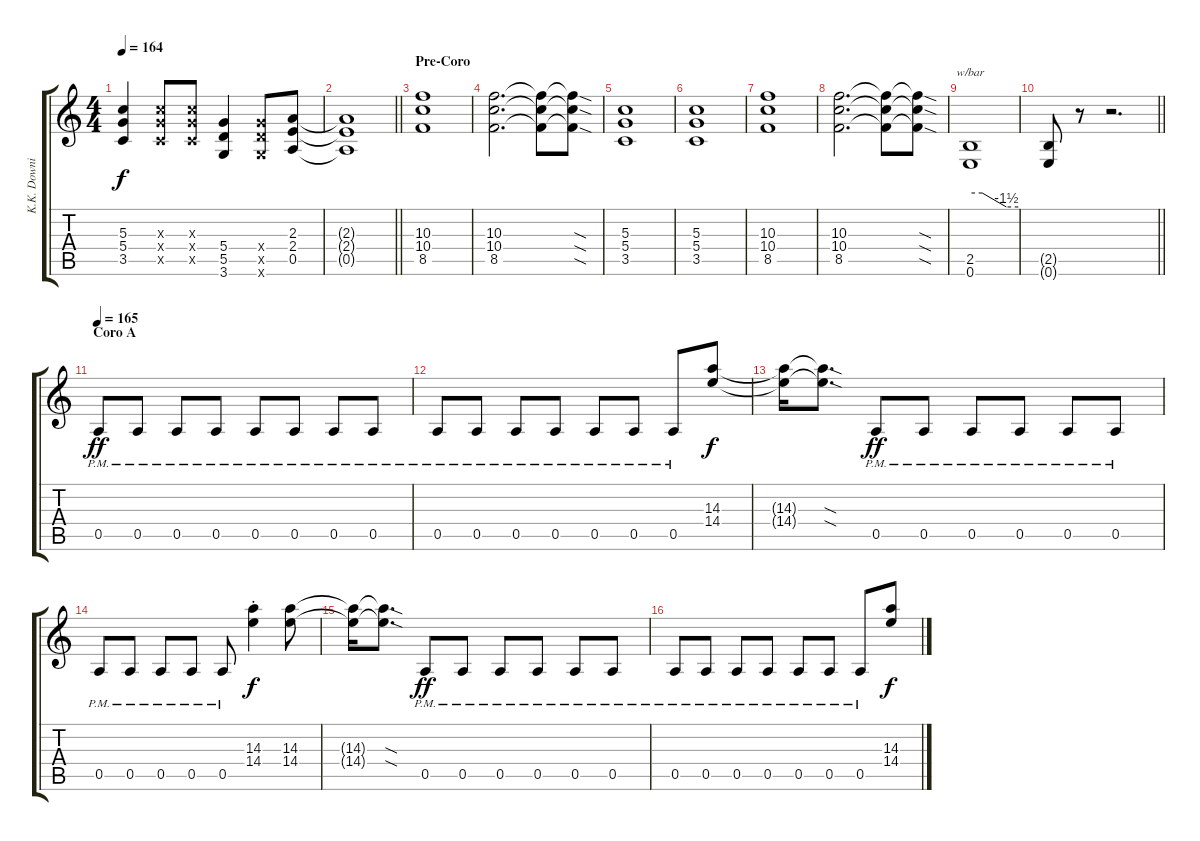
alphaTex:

\track ("K.K. Downing" "K.K. Downi") {instrument distortionguitar}
\staff {score tabs}
\tuning (E4 B3 G3 D3 A2 E2) {hide}
\ts (4 4)
\tempo 164
\clef g2
\ks c
(5.3 5.4 3.5).4{dy f} (5.3{x} 5.4{x} 3.5{x}).8 (5.3{x} 5.4{x} 3.5{x}).8 (5.4 5.5 3.6).4 (5.4{x} 5.5{x} 3.6{x}).8 (2.3 2.4 0.5).8 |
\barLineRight lightlight
(2.3{t} 2.4{t} 0.5{t}).1 |
\section ("" "Pre-Coro")
(10.3 10.4 8.5).1 |
(10.3 10.4 8.5).2{d} (10.3{t} 10.4{t} 8.5{t}).8 (10.3{sod t} 10.4{sod t} 8.5{sod t}).8 |
(5.3 5.4 3.5).1 |
(5.3 5.4 3.5).1 |
(10.3 10.4 8.5).1 |
(10.3 10.4 8.5).2{d} (10.3{t} 10.4{t} 8.5{t}).8 (10.3{sod t} 10.4{sod t} 8.5{sod t}).8 |
(2.5 0.6).1{tbe (custom default 0 0 15 0 45 -6 60 -6)} |
\barLineRight lightlight
(2.5{t} 0.6{t}).8 r.8 r.2{d} |
\section ("" "Coro A")
\tempo 165
0.5{pm}.8{dy ff} 0.5{pm}.8 0.5{pm}.8 0.5{pm}.8 0.5{pm}.8 0.5{pm}.8 0.5{pm}.8 0.5{pm}.8 |
0.5{pm}.8 0.5{pm}.8 0.5{pm}.8 0.5{pm}.8 0.5{pm}.8 0.5{pm}.8 0.5{pm}.8 (14.3 14.4).8{dy f} |
(14.3{t} 14.4{t}).16 (14.3{sod t} 14.4{sod t}).8{d} 0.5{pm}.8{dy ff} 0.5{pm}.8 0.5{pm}.8 0.5{pm}.8 0.5{pm}.8 0.5{pm}.8 |
0.5{pm}.8 0.5{pm}.8 0.5{pm}.8 0.5{pm}.8 0.5{pm}.8 (14.3{st} 14.4{st}).4{dy f} (14.3 14.4).8 |
(14.3{t} 14.4{t}).16 (14.3{sod t} 14.4{sod t}).8{d} 0.5{pm}.8{dy ff} 0.5{pm}.8 0.5{pm}.8 0.5{pm}.8 0.5{pm}.8 0.5{pm}.8 |
0.5{pm}.8 0.5{pm}.8 0.5{pm}.8 0.5{pm}.8 0.5{pm}.8 0.5{pm}.8 0.5{pm}.8 (14.3 14.4).8{dy f}
